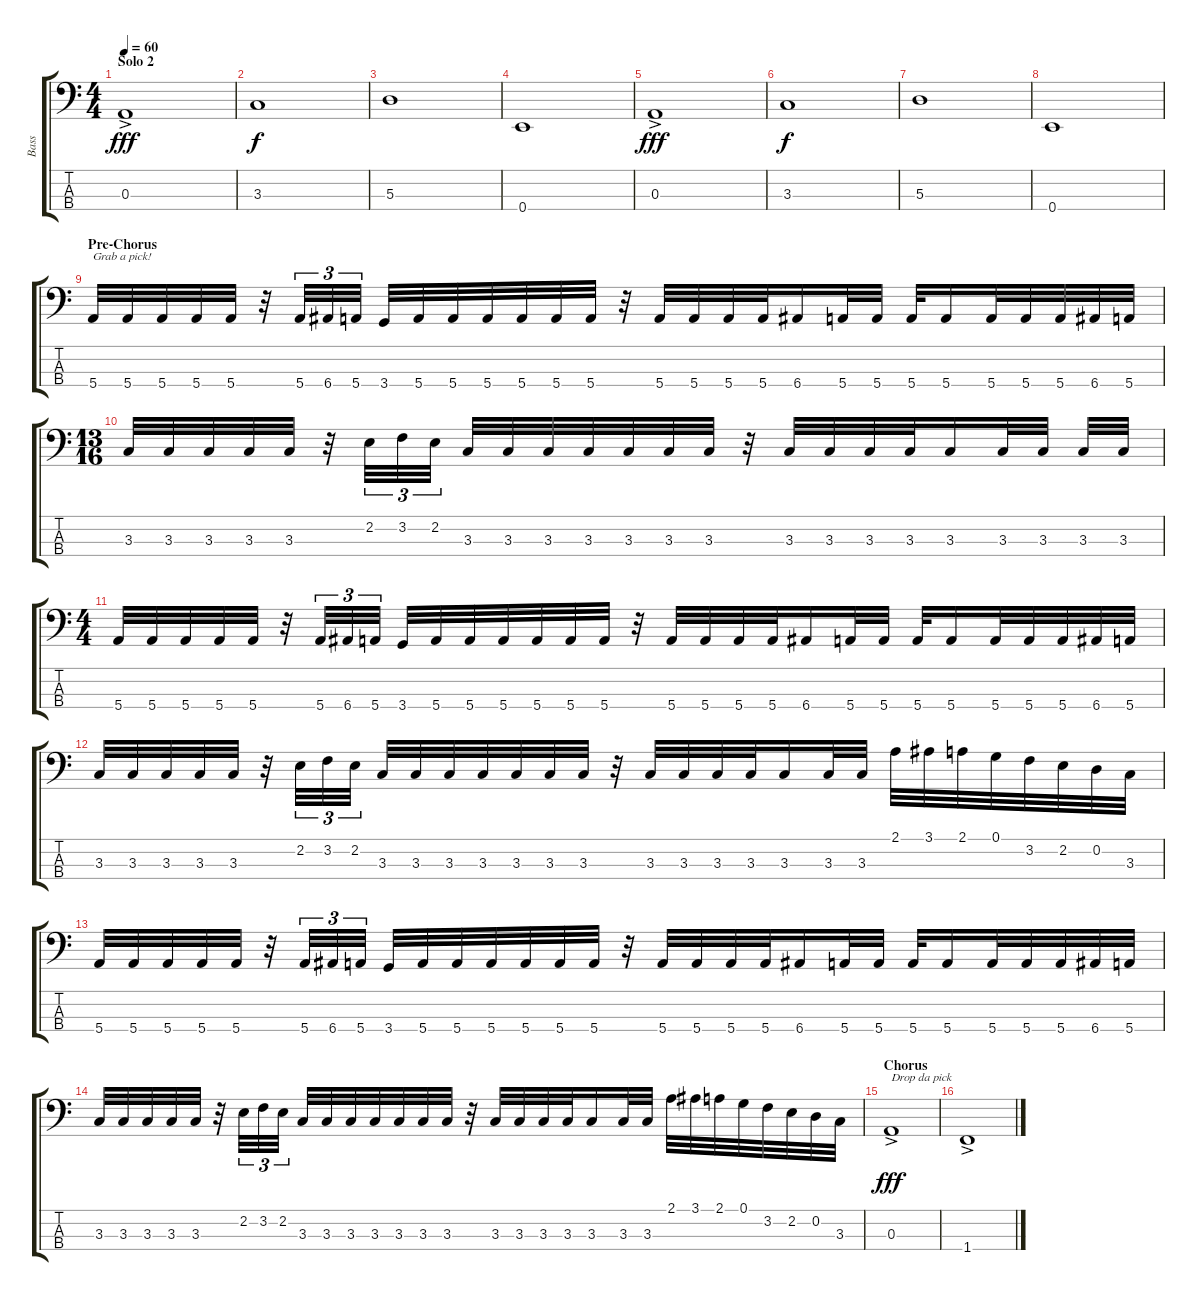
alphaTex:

\track ("Bass" "Bass") {instrument fretlessbass}
\staff {score tabs}
\tuning (G2 D2 A1 E1) {hide}
\ts (4 4)
\section ("" "Solo 2")
\tempo 60
\clef f4
\ks c
0.3{ac}.1{dy fff volume 16} |
3.3.1{dy f} |
5.3.1 |
0.4.1 |
0.3{ac}.1{dy fff} |
3.3.1{dy f} |
5.3.1 |
0.4.1 |
\section ("" "Pre-Chorus")
5.4.32{txt "Grab a pick!" instrument electricbasspick} 5.4.32 5.4.32 5.4.32 5.4.32 r.32 5.4.32{tu (3 2)} 6.4.32{tu (3 2)} 5.4.32{tu (3 2)} 3.4.32 5.4.32 5.4.32 5.4.32 5.4.32 5.4.32 5.4.32 r.32 5.4.32 5.4.32 5.4.32 5.4.32 6.4.16 5.4.32 5.4.32 5.4.32 5.4.16 5.4.32 5.4.32 5.4.32 6.4.32 5.4.32 |
\ts (13 16)
3.3.32{instrument electricbasspick} 3.3.32 3.3.32 3.3.32 3.3.32 r.32 2.2.32{tu (3 2)} 3.2.32{tu (3 2)} 2.2.32{tu (3 2)} 3.3.32 3.3.32 3.3.32 3.3.32 3.3.32 3.3.32 3.3.32 r.32 3.3.32 3.3.32 3.3.32 3.3.32 3.3.16 3.3.32 3.3.32 3.3.32 3.3.32 |
\ts (4 4)
5.4.32{instrument electricbasspick} 5.4.32 5.4.32 5.4.32 5.4.32 r.32 5.4.32{tu (3 2)} 6.4.32{tu (3 2)} 5.4.32{tu (3 2)} 3.4.32 5.4.32 5.4.32 5.4.32 5.4.32 5.4.32 5.4.32 r.32 5.4.32 5.4.32 5.4.32 5.4.32 6.4.16 5.4.32 5.4.32 5.4.32 5.4.16 5.4.32 5.4.32 5.4.32 6.4.32 5.4.32 |
3.3.32{instrument electricbasspick} 3.3.32 3.3.32 3.3.32 3.3.32 r.32 2.2.32{tu (3 2)} 3.2.32{tu (3 2)} 2.2.32{tu (3 2)} 3.3.32 3.3.32 3.3.32 3.3.32 3.3.32 3.3.32 3.3.32 r.32 3.3.32 3.3.32 3.3.32 3.3.32 3.3.16 3.3.32 3.3.32 2.1.32 3.1.32 2.1.32 0.1.32 3.2.32 2.2.32 0.2.32 3.3.32 |
5.4.32{instrument electricbasspick} 5.4.32 5.4.32 5.4.32 5.4.32 r.32 5.4.32{tu (3 2)} 6.4.32{tu (3 2)} 5.4.32{tu (3 2)} 3.4.32 5.4.32 5.4.32 5.4.32 5.4.32 5.4.32 5.4.32 r.32 5.4.32 5.4.32 5.4.32 5.4.32 6.4.16 5.4.32 5.4.32 5.4.32 5.4.16 5.4.32 5.4.32 5.4.32 6.4.32 5.4.32 |
3.3.32{instrument electricbasspick} 3.3.32 3.3.32 3.3.32 3.3.32 r.32 2.2.32{tu (3 2)} 3.2.32{tu (3 2)} 2.2.32{tu (3 2)} 3.3.32 3.3.32 3.3.32 3.3.32 3.3.32 3.3.32 3.3.32 r.32 3.3.32 3.3.32 3.3.32 3.3.32 3.3.16 3.3.32 3.3.32 2.1.32 3.1.32 2.1.32 0.1.32 3.2.32 2.2.32 0.2.32 3.3.32 |
\section ("" "Chorus")
0.3{ac}.1{txt "Drop da pick" dy fff instrument fretlessbass} |
1.4{ac}.1
